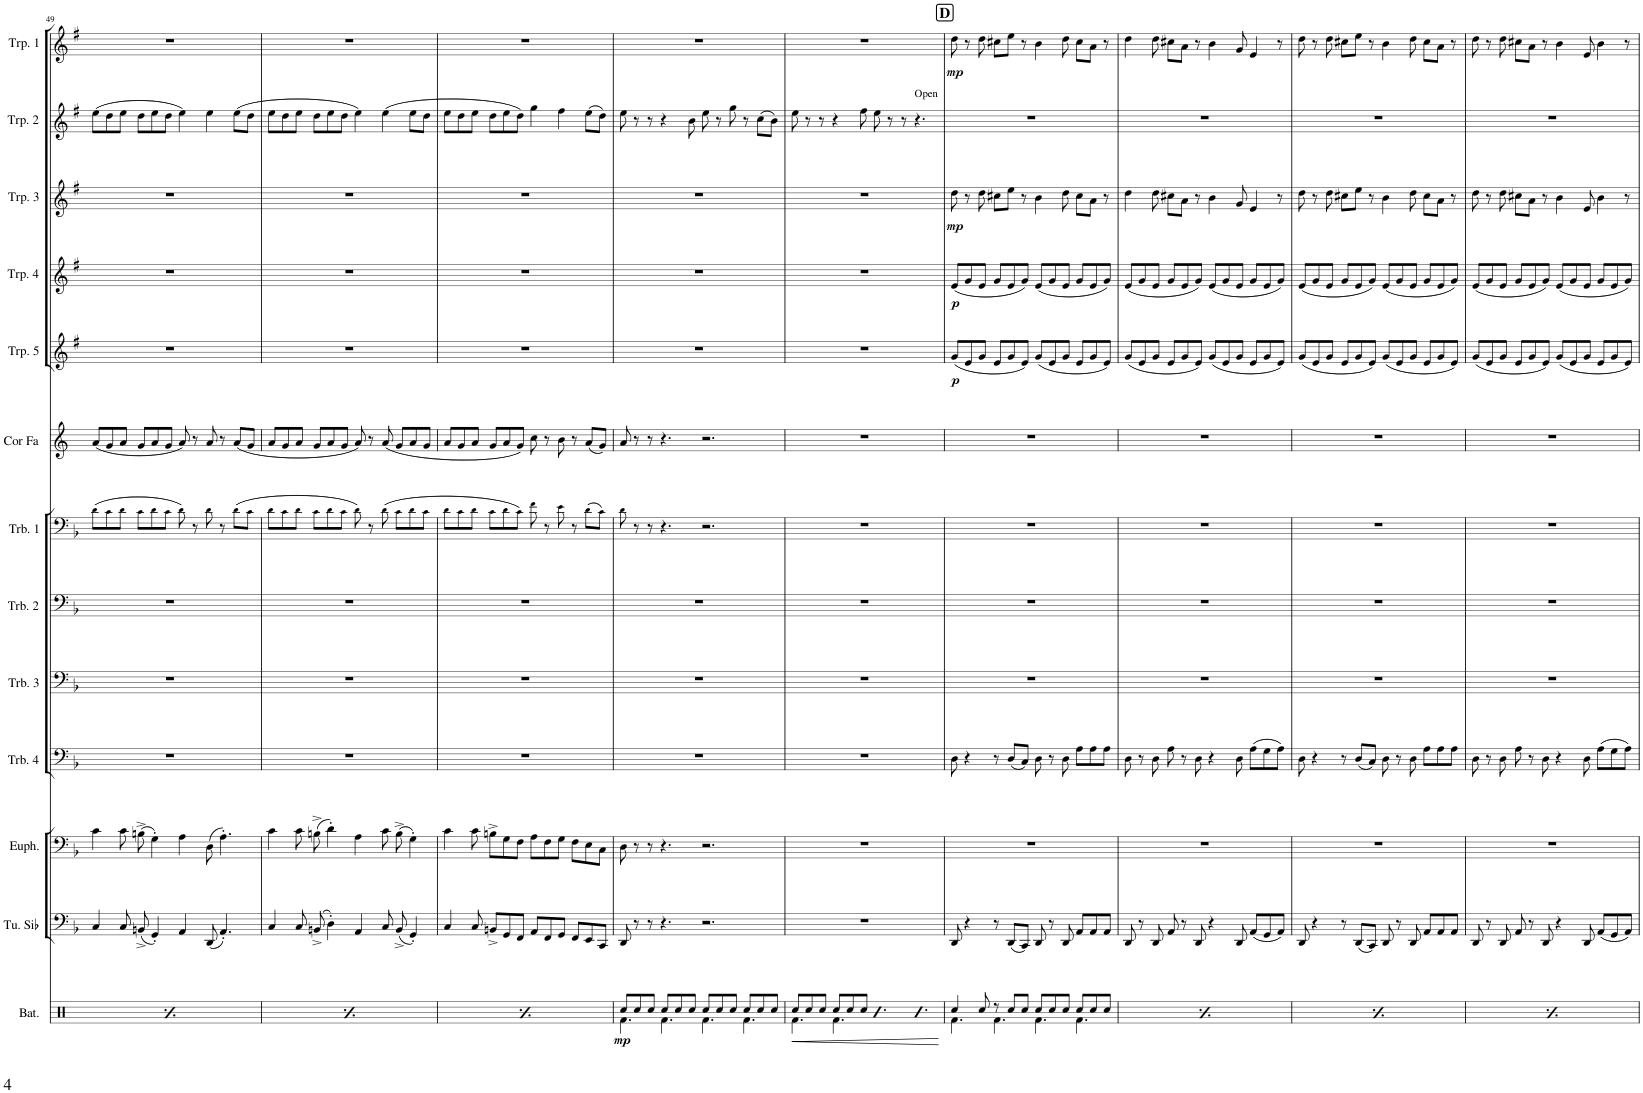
**kern	**dynam	**kern	**kern	**kern	**kern	**kern	**kern	**kern	**kern	**dynam	**kern	**dynam	**kern	**dynam	**kern	**kern	**dynam
*part13	*part13	*part12	*part11	*part10	*part9	*part8	*part7	*part6	*part5	*part5	*part4	*part4	*part3	*part3	*part2	*part1	*part1
*staff13	*staff13	*staff12	*staff11	*staff10	*staff9	*staff8	*staff7	*staff6	*staff5	*staff5	*staff4	*staff4	*staff3	*staff3	*staff2	*staff1	*staff1
*I"Batterie	*	*I"Tuba en Sib	*I"Euphonium	*I"Trombone 4	*I"Trombone 3	*I"Trombone 2	*I"Trombone 1	*I"Cor en Fa	*I"Trompette 5	*	*I"Trompette 4	*	*I"Trompette 3	*	*I"Trompette 2	*I"Trompette 1	*
*I'Bat.	*	*I'Tu. Sib	*I'Euph.	*I'Trb. 4	*I'Trb. 3	*I'Trb. 2	*I'Trb. 1	*I'Cor Fa	*I'Trp. 5	*	*I'Trp. 4	*	*I'Trp. 3	*	*I'Trp. 2	*I'Trp. 1	*
!!LO:PB:g=z
*clefX	*	*clefF4	*clefF4	*clefF4	*clefF4	*clefF4	*clefF4	*clefG2	*clefG2	*	*clefG2	*	*clefG2	*	*clefG2	*clefG2	*
*	*	*	*	*	*	*	*	*ITrd4c7	*ITrd1c2	*	*ITrd1c2	*	*ITrd1c2	*	*ITrd1c2	*ITrd1c2	*
*k[]	*	*k[b-]	*k[b-]	*k[b-]	*k[b-]	*k[b-]	*k[b-]	*k[]	*k[f#]	*	*k[f#]	*	*k[f#]	*	*k[f#]	*k[f#]	*
*M12/8	*	*M12/8	*M12/8	*M12/8	*M12/8	*M12/8	*M12/8	*M12/8	*M12/8	*	*M12/8	*	*M12/8	*	*M12/8	*M12/8	*
=49	=49	=49	=49	=49	=49	=49	=49	=49	=49	=49	=49	=49	=49	=49	=49	=49	=49
!	!LO:DY:b	!	!	!	!	!	!	!	!	!	!	!	!	!	!	!	!
4.Rff/	p	4C/	4c\	1.r	1.r	1.r	(8d!\L	(8a/L	1.r	.	1.r	.	1.r	.	(8ee\L	1.r	.
.	.	.	.	.	.	.	8c!\	8g/	.	.	.	.	.	.	8dd\	.	.
.	.	8C/	8c\	.	.	.	8d!\J	8a/J	.	.	.	.	.	.	8ee\J	.	.
4.Rbb/	.	(8BBn^/	(8Bn^\	.	.	.	8c!\L	8g/L	.	.	.	.	.	.	8dd\L	.	.
.	.	4GG'/)	4G'\)	.	.	.	8d!\	8a/	.	.	.	.	.	.	8ee\	.	.
.	.	.	.	.	.	.	8c!\J	8g/J	.	.	.	.	.	.	8dd\J	.	.
4.Rff/	.	4AA/	4A\	.	.	.	8d!\)	8a/)	.	.	.	.	.	.	4ee\)	.	.
.	.	.	.	.	.	.	8r	8r	.	.	.	.	.	.	.	.	.
.	.	(8DD/	(8D\	.	.	.	8d!\	8a/	.	.	.	.	.	.	4ee\	.	.
4.Rbb/	.	4.AA'/)	4.A'\)	.	.	.	8r	8r	.	.	.	.	.	.	.	.	.
.	.	.	.	.	.	.	(8d!\L	(8a/L	.	.	.	.	.	.	(8ee\L	.	.
.	.	.	.	.	.	.	8c!\J	8g/J	.	.	.	.	.	.	8dd\J	.	.
=50	=50	=50	=50	=50	=50	=50	=50	=50	=50	=50	=50	=50	=50	=50	=50	=50	=50
!	!LO:DY:b	!	!	!	!	!	!	!	!	!	!	!	!	!	!	!	!
4.Rff/	p	4C/	4c\	1.r	1.r	1.r	8d!\L	8a/L	1.r	.	1.r	.	1.r	.	8ee\L	1.r	.
.	.	.	.	.	.	.	8c!\	8g/	.	.	.	.	.	.	8dd\	.	.
.	.	8C/	8c\	.	.	.	8d!\J	8a/J	.	.	.	.	.	.	8ee\J	.	.
4.Rbb/	.	(8BBn^/	(8Bn^\	.	.	.	8c!\L	8g/L	.	.	.	.	.	.	8dd\L	.	.
.	.	4D'\)	4d'\)	.	.	.	8d!\	8a/	.	.	.	.	.	.	8ee\	.	.
.	.	.	.	.	.	.	8c!\J	8g/J	.	.	.	.	.	.	8dd\J	.	.
4.Rff/	.	4AA/	4A\	.	.	.	8d!\)	8a/)	.	.	.	.	.	.	4ee\)	.	.
.	.	.	.	.	.	.	8r	8r	.	.	.	.	.	.	.	.	.
.	.	8C/	8c\	.	.	.	(8d!\	(8a/	.	.	.	.	.	.	(4ee\	.	.
4.Rbb/	.	(8BB^/	(8B^\	.	.	.	8c!\L	8g/L	.	.	.	.	.	.	.	.	.
.	.	4GG'/)	4G'\)	.	.	.	8d!\	8a/	.	.	.	.	.	.	8ee\L	.	.
.	.	.	.	.	.	.	8c!\J	8g/J	.	.	.	.	.	.	8dd\J	.	.
=51	=51	=51	=51	=51	=51	=51	=51	=51	=51	=51	=51	=51	=51	=51	=51	=51	=51
!	!LO:DY:b	!	!	!	!	!	!	!	!	!	!	!	!	!	!	!	!
4.Rff/	p	4C/	4c\	1.r	1.r	1.r	8d!\L	8a/L	1.r	.	1.r	.	1.r	.	8ee\L	1.r	.
.	.	.	.	.	.	.	8c!\	8g/	.	.	.	.	.	.	8dd\	.	.
.	.	8C/	8c\	.	.	.	8d!\J	8a/J	.	.	.	.	.	.	8ee\J	.	.
4.Rbb/	.	8BBn^/L	8Bn^\L	.	.	.	8c!\L	8g/L	.	.	.	.	.	.	8dd\L	.	.
.	.	8GG/	8G\	.	.	.	8d!\	8a/	.	.	.	.	.	.	8ee\	.	.
.	.	8FF/J	8F\J	.	.	.	8c!\J)	8g/J)	.	.	.	.	.	.	8dd\J)	.	.
4.Rff/	.	8AA/L	8A\L	.	.	.	8f!\	8cc\	.	.	.	.	.	.	4gg\	.	.
.	.	8FF/	8F\	.	.	.	8r	8r	.	.	.	.	.	.	.	.	.
.	.	8GG/J	8G\J	.	.	.	8e!\	8b\	.	.	.	.	.	.	4ff#\	.	.
4.Rbb/	.	8FF/L	8F\L	.	.	.	8r	8r	.	.	.	.	.	.	.	.	.
.	.	8EE/	8E\	.	.	.	(8d!\L	(8a/L	.	.	.	.	.	.	(8ee\L	.	.
.	.	8CC/J	8C\J	.	.	.	8c!\J)	8g/J)	.	.	.	.	.	.	8dd\J)	.	.
=52	=52	=52	=52	=52	=52	=52	=52	=52	=52	=52	=52	=52	=52	=52	=52	=52	=52
*^	*	*	*	*	*	*	*	*	*	*	*	*	*	*	*	*	*
!	!	!LO:DY:b	!	!	!	!	!	!	!	!	!	!	!	!	!	!	!	!
8Rcc/L	4.Rf\	mp	8DD/	8D\	1.r	1.r	1.r	8d!\	8a/	1.r	.	1.r	.	1.r	.	8ee\	1.r	.
8Rcc/	.	.	8r	8r	.	.	.	8r	8r	.	.	.	.	.	.	8r	.	.
8Rcc/J	.	.	8r	8r	.	.	.	8r	8r	.	.	.	.	.	.	8r	.	.
8Rcc/L	4.Rf\	.	4.r	4.r	.	.	.	4.r	4.r	.	.	.	.	.	.	4r	.	.
8Rcc/	.	.	.	.	.	.	.	.	.	.	.	.	.	.	.	.	.	.
8Rcc/J	.	.	.	.	.	.	.	.	.	.	.	.	.	.	.	8b\	.	.
8Rcc/L	4.Rf\	.	2.r	2.r	.	.	.	2.r	2.r	.	.	.	.	.	.	8ee\	.	.
8Rcc/	.	.	.	.	.	.	.	.	.	.	.	.	.	.	.	8r	.	.
8Rcc/J	.	.	.	.	.	.	.	.	.	.	.	.	.	.	.	8gg\	.	.
8Rcc/L	4.Rf\	.	.	.	.	.	.	.	.	.	.	.	.	.	.	8r	.	.
8Rcc/	.	.	.	.	.	.	.	.	.	.	.	.	.	.	.	(8cc\L	.	.
8Rcc/J	.	.	.	.	.	.	.	.	.	.	.	.	.	.	.	8b\J)	.	.
=53	=53	=53	=53	=53	=53	=53	=53	=53	=53	=53	=53	=53	=53	=53	=53	=53	=53	=53
!	!	!LO:HP:b	!	!	!	!	!	!	!	!	!	!	!	!	!	!	!	!
8Rcc/L	4.Rf\	<	1.r	1.r	1.r	1.r	1.r	1.r	1.r	1.r	.	1.r	.	1.r	.	8ee\	1.r	.
8Rcc/	.	.	.	.	.	.	.	.	.	.	.	.	.	.	.	8r	.	.
8Rcc/J	.	.	.	.	.	.	.	.	.	.	.	.	.	.	.	8r	.	.
8Rcc/L	4.Rf\	.	.	.	.	.	.	.	.	.	.	.	.	.	.	4r	.	.
8Rcc/	.	.	.	.	.	.	.	.	.	.	.	.	.	.	.	.	.	.
8Rcc/J	.	.	.	.	.	.	.	.	.	.	.	.	.	.	.	8ff#\	.	.
4.R	2.ryy	.	.	.	.	.	.	.	.	.	.	.	.	.	.	8ee\	.	.
.	.	.	.	.	.	.	.	.	.	.	.	.	.	.	.	8r	.	.
.	.	.	.	.	.	.	.	.	.	.	.	.	.	.	.	8r	.	.
!	!	!	!	!	!	!	!	!	!	!	!	!	!	!	!	!LO:TX:a:t=Open	!	!
4.R	.	.	.	.	.	.	.	.	.	.	.	.	.	.	.	4.r	.	.
*v	*v	*	*	*	*	*	*	*	*	*	*	*	*	*	*	*	*	*
.	[	.	.	.	.	.	.	.	.	.	.	.	.	.	.	.	.
!!LO:REH:place=s1:a:B:cj:fs=14:t=D
=54	=54	=54	=54	=54	=54	=54	=54	=54	=54	=54	=54	=54	=54	=54	=54	=54	=54
*^	*	*	*	*	*	*	*	*	*	*	*	*	*	*	*	*	*
!	!	!	!	!	!	!	!	!	!	!	!LO:DY:b	!	!LO:DY:b	!	!LO:DY:b	!	!	!LO:DY:b
4Rcc/	4.Rf\	.	8DD/	1.r	8D\	1.r	1.r	1.r	1.r	(8g/L	p	(8e/L	p	8dd\	mp	1.r	8dd\	mp
.	.	.	4r	.	4r	.	.	.	.	8e/	.	8g/	.	8r	.	.	8r	.
8Rcc/	.	.	.	.	.	.	.	.	.	8g/J	.	8e/J	.	8dd\	.	.	8dd\	.
8r	4.Rf\	.	8r	.	8r	.	.	.	.	8e/L	.	8g/L	.	8cc#X\L	.	.	8cc#X\L	.
8Rcc/L	.	.	(8DD/L	.	(8D/L	.	.	.	.	8g/	.	8e/	.	8ee\J	.	.	8ee\J	.
8Rcc/J	.	.	8CC/J)	.	8C/J)	.	.	.	.	8e/J)	.	8g/J)	.	8r	.	.	8r	.
8Rcc/L	4.Rf\	.	8DD/	.	8D\	.	.	.	.	(8g/L	.	(8e/L	.	4b\	.	.	4b\	.
8Rcc/	.	.	8r	.	8r	.	.	.	.	8e/	.	8g/	.	.	.	.	.	.
8Rcc/J	.	.	8DD/	.	8D\	.	.	.	.	8g/J	.	8e/J	.	8dd\	.	.	8dd\	.
8Rcc/L	4.Rf\	.	8AA/L	.	8A\L	.	.	.	.	8e/L	.	8g/L	.	8cc#\L	.	.	8cc#\L	.
8Rcc/	.	.	8AA/	.	8A\	.	.	.	.	8g/	.	8e/	.	8a\J	.	.	8a\J	.
8Rcc/J	.	.	8AA/J	.	8A\J	.	.	.	.	8e/J)	.	8g/J)	.	8r	.	.	8r	.
=55	=55	=55	=55	=55	=55	=55	=55	=55	=55	=55	=55	=55	=55	=55	=55	=55	=55	=55
4Rcc/	4.Rf\	.	8DD/	1.r	8D\	1.r	1.r	1.r	1.r	(8g/L	.	(8e/L	.	4dd\	.	1.r	4dd\	.
.	.	.	8r	.	8r	.	.	.	.	8e/	.	8g/	.	.	.	.	.	.
8Rcc/	.	.	8DD/	.	8D\	.	.	.	.	8g/J	.	8e/J	.	8dd\	.	.	8dd\	.
8r	4.Rf\	.	8AA/	.	8A\	.	.	.	.	8e/L	.	8g/L	.	8cc#X\L	.	.	8cc#X\L	.
8Rcc/L	.	.	8r	.	8r	.	.	.	.	8g/	.	8e/	.	8a\J	.	.	8a\J	.
8Rcc/J	.	.	8DD/	.	8D\	.	.	.	.	8e/J)	.	8g/J)	.	8r	.	.	8r	.
8Rcc/L	4.Rf\	.	4r	.	4r	.	.	.	.	(8g/L	.	(8e/L	.	4b\	.	.	4b\	.
8Rcc/	.	.	.	.	.	.	.	.	.	8e/	.	8g/	.	.	.	.	.	.
8Rcc/J	.	.	8DD/	.	8D\	.	.	.	.	8g/J	.	8e/J	.	8g/	.	.	8g/	.
8Rcc/L	4.Rf\	.	(8AA/L	.	(8A\L	.	.	.	.	8e/L	.	8g/L	.	4e/	.	.	4e/	.
8Rcc/	.	.	8GG/	.	8G\	.	.	.	.	8g/	.	8e/	.	.	.	.	.	.
8Rcc/J	.	.	8AA/J)	.	8A\J)	.	.	.	.	8e/J)	.	8g/J)	.	8r	.	.	8r	.
=56	=56	=56	=56	=56	=56	=56	=56	=56	=56	=56	=56	=56	=56	=56	=56	=56	=56	=56
4Rcc/	4.Rf\	.	8DD/	1.r	8D\	1.r	1.r	1.r	1.r	(8g/L	.	(8e/L	.	8dd\	.	1.r	8dd\	.
.	.	.	4r	.	4r	.	.	.	.	8e/	.	8g/	.	8r	.	.	8r	.
8Rcc/	.	.	.	.	.	.	.	.	.	8g/J	.	8e/J	.	8dd\	.	.	8dd\	.
8r	4.Rf\	.	8r	.	8r	.	.	.	.	8e/L	.	8g/L	.	8cc#X\L	.	.	8cc#X\L	.
8Rcc/L	.	.	(8DD/L	.	(8D/L	.	.	.	.	8g/	.	8e/	.	8ee\J	.	.	8ee\J	.
8Rcc/J	.	.	8CC/J)	.	8C/J)	.	.	.	.	8e/J)	.	8g/J)	.	8r	.	.	8r	.
8Rcc/L	4.Rf\	.	8DD/	.	8D\	.	.	.	.	(8g/L	.	(8e/L	.	4b\	.	.	4b\	.
8Rcc/	.	.	8r	.	8r	.	.	.	.	8e/	.	8g/	.	.	.	.	.	.
8Rcc/J	.	.	8DD/	.	8D\	.	.	.	.	8g/J	.	8e/J	.	8dd\	.	.	8dd\	.
8Rcc/L	4.Rf\	.	8AA/L	.	8A\L	.	.	.	.	8e/L	.	8g/L	.	8cc#\L	.	.	8cc#\L	.
8Rcc/	.	.	8AA/	.	8A\	.	.	.	.	8g/	.	8e/	.	8a\J	.	.	8a\J	.
8Rcc/J	.	.	8AA/J	.	8A\J	.	.	.	.	8e/J)	.	8g/J)	.	8r	.	.	8r	.
=57	=57	=57	=57	=57	=57	=57	=57	=57	=57	=57	=57	=57	=57	=57	=57	=57	=57	=57
4Rcc/	4.Rf\	.	8DD/	1.r	8D\	1.r	1.r	1.r	1.r	(8g/L	.	(8e/L	.	8dd\	.	1.r	8dd\	.
.	.	.	8r	.	8r	.	.	.	.	8e/	.	8g/	.	8r	.	.	8r	.
8Rcc/	.	.	8DD/	.	8D\	.	.	.	.	8g/J	.	8e/J	.	8dd\	.	.	8dd\	.
8r	4.Rf\	.	8AA/	.	8A\	.	.	.	.	8e/L	.	8g/L	.	8cc#X\L	.	.	8cc#X\L	.
8Rcc/L	.	.	8r	.	8r	.	.	.	.	8g/	.	8e/	.	8a\J	.	.	8a\J	.
8Rcc/J	.	.	8DD/	.	8D\	.	.	.	.	8e/J)	.	8g/J)	.	8r	.	.	8r	.
8Rcc/L	4.Rf\	.	4r	.	4r	.	.	.	.	(8g/L	.	(8e/L	.	4b\	.	.	4b\	.
8Rcc/	.	.	.	.	.	.	.	.	.	8e/	.	8g/	.	.	.	.	.	.
8Rcc/J	.	.	8DD/	.	8D\	.	.	.	.	8g/J	.	8e/J	.	8e/	.	.	8e/	.
8Rcc/L	4.Rf\	.	(8AA/L	.	(8A\L	.	.	.	.	8e/L	.	8g/L	.	4b\	.	.	4b\	.
8Rcc/	.	.	8GG/	.	8G\	.	.	.	.	8g/	.	8e/	.	.	.	.	.	.
8Rcc/J	.	.	8AA/J)	.	8A\J)	.	.	.	.	8e/J)	.	8g/J)	.	8r	.	.	8r	.
*v	*v	*	*	*	*	*	*	*	*	*	*	*	*	*	*	*	*	*
=	=	=	=	=	=	=	=	=	=	=	=	=	=	=	=	=	=
*-	*-	*-	*-	*-	*-	*-	*-	*-	*-	*-	*-	*-	*-	*-	*-	*-	*-
